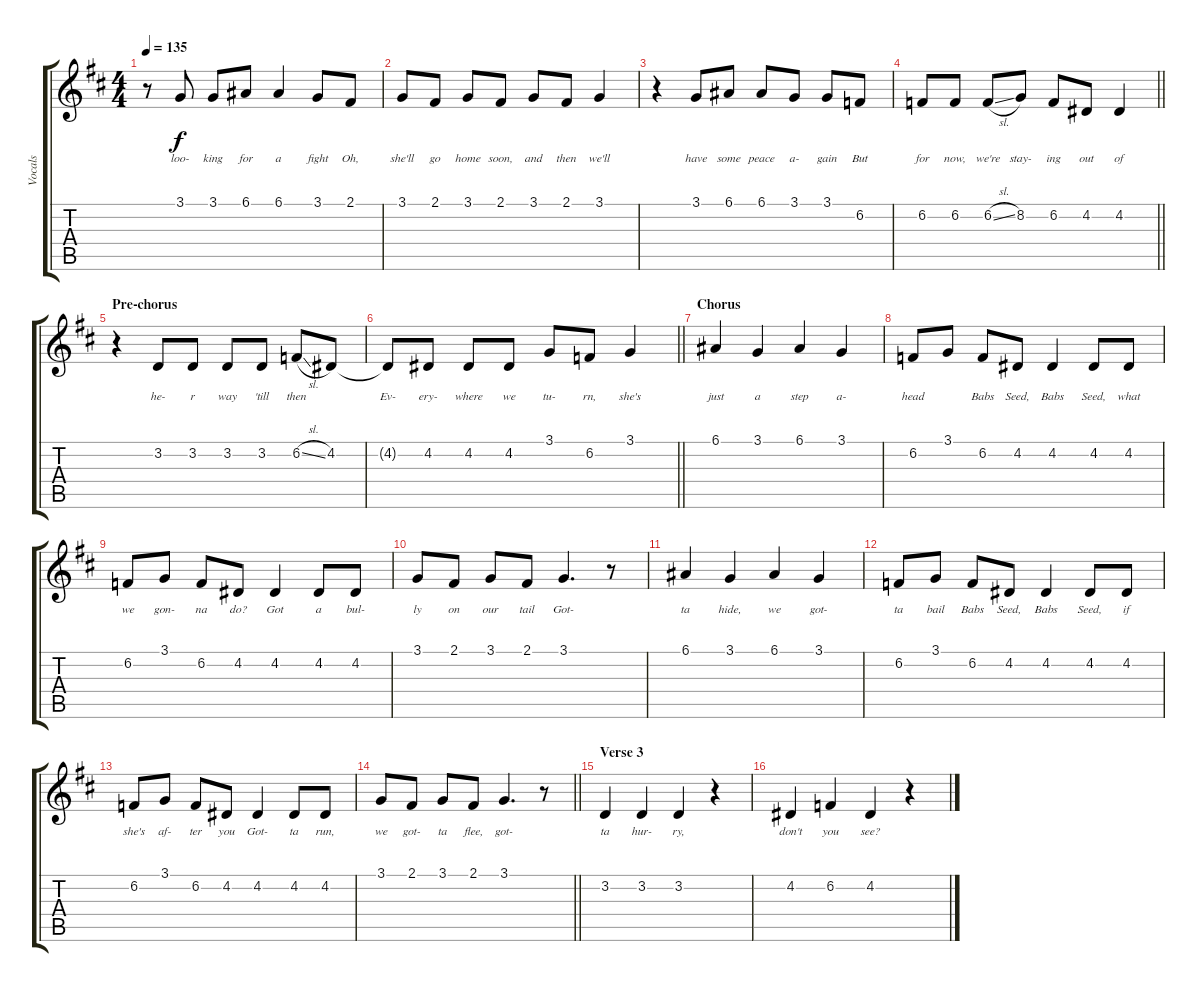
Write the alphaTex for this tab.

\track ("Vocals" "Vocals") {instrument clarinet}
\staff {score tabs}
\tuning (E4 B3 G3 D3 A2 E2) {hide}
\ts (4 4)
\tempo 135
\clef g2
\ks d
r.8{dy f} 3.1.8{lyrics (0 "loo-") lyrics (1 "") lyrics (2 "") lyrics (3 "") lyrics (4 "")} 3.1.8{lyrics (0 "king") lyrics (1 "") lyrics (2 "") lyrics (3 "") lyrics (4 "")} 6.1.8{lyrics (0 "for") lyrics (1 "") lyrics (2 "") lyrics (3 "") lyrics (4 "")} 6.1.4{lyrics (0 "a") lyrics (1 "") lyrics (2 "") lyrics (3 "") lyrics (4 "")} 3.1.8{lyrics (0 "fight") lyrics (1 "") lyrics (2 "") lyrics (3 "") lyrics (4 "")} 2.1.8{lyrics (0 "Oh,") lyrics (1 "") lyrics (2 "") lyrics (3 "") lyrics (4 "")} |
3.1.8{lyrics (0 "she'll") lyrics (1 "") lyrics (2 "") lyrics (3 "") lyrics (4 "")} 2.1.8{lyrics (0 "go") lyrics (1 "") lyrics (2 "") lyrics (3 "") lyrics (4 "")} 3.1.8{lyrics (0 "home") lyrics (1 "") lyrics (2 "") lyrics (3 "") lyrics (4 "")} 2.1.8{lyrics (0 "soon,") lyrics (1 "") lyrics (2 "") lyrics (3 "") lyrics (4 "")} 3.1.8{lyrics (0 "and") lyrics (1 "") lyrics (2 "") lyrics (3 "") lyrics (4 "")} 2.1.8{lyrics (0 "then") lyrics (1 "") lyrics (2 "") lyrics (3 "") lyrics (4 "")} 3.1.4{lyrics (0 "we'll") lyrics (1 "") lyrics (2 "") lyrics (3 "") lyrics (4 "")} |
r.4 3.1.8{lyrics (0 "have") lyrics (1 "") lyrics (2 "") lyrics (3 "") lyrics (4 "")} 6.1.8{lyrics (0 "some") lyrics (1 "") lyrics (2 "") lyrics (3 "") lyrics (4 "")} 6.1.8{lyrics (0 "peace") lyrics (1 "") lyrics (2 "") lyrics (3 "") lyrics (4 "")} 3.1.8{lyrics (0 "a-") lyrics (1 "") lyrics (2 "") lyrics (3 "") lyrics (4 "")} 3.1.8{lyrics (0 "gain") lyrics (1 "") lyrics (2 "") lyrics (3 "") lyrics (4 "")} 6.2.8{lyrics (0 "But") lyrics (1 "") lyrics (2 "") lyrics (3 "") lyrics (4 "")} |
\barLineRight lightlight
6.2.8{lyrics (0 "for") lyrics (1 "") lyrics (2 "") lyrics (3 "") lyrics (4 "")} 6.2.8{lyrics (0 "now,") lyrics (1 "") lyrics (2 "") lyrics (3 "") lyrics (4 "")} 6.2{sl}.8{lyrics (0 "we're") lyrics (1 "") lyrics (2 "") lyrics (3 "") lyrics (4 "")} 8.2.8{lyrics (0 "stay-") lyrics (1 "") lyrics (2 "") lyrics (3 "") lyrics (4 "")} 6.2.8{lyrics (0 "ing") lyrics (1 "") lyrics (2 "") lyrics (3 "") lyrics (4 "")} 4.2.8{lyrics (0 "out") lyrics (1 "") lyrics (2 "") lyrics (3 "") lyrics (4 "")} 4.2.4{lyrics (0 "of") lyrics (1 "") lyrics (2 "") lyrics (3 "") lyrics (4 "")} |
\section ("" "Pre-chorus")
r.4 3.2.8{lyrics (0 "he-") lyrics (1 "") lyrics (2 "") lyrics (3 "") lyrics (4 "")} 3.2.8{lyrics (0 "r") lyrics (1 "") lyrics (2 "") lyrics (3 "") lyrics (4 "")} 3.2.8{lyrics (0 "way") lyrics (1 "") lyrics (2 "") lyrics (3 "") lyrics (4 "")} 3.2.8{lyrics (0 "'till") lyrics (1 "") lyrics (2 "") lyrics (3 "") lyrics (4 "")} 6.2{sl}.8{lyrics (0 "then") lyrics (1 "") lyrics (2 "") lyrics (3 "") lyrics (4 "")} 4.2.8{lyrics (0 "") lyrics (1 "") lyrics (2 "") lyrics (3 "") lyrics (4 "")} |
\barLineRight lightlight
4.2{t}.8{lyrics (0 "Ev-") lyrics (1 "") lyrics (2 "") lyrics (3 "") lyrics (4 "")} 4.2.8{lyrics (0 "ery-") lyrics (1 "") lyrics (2 "") lyrics (3 "") lyrics (4 "")} 4.2.8{lyrics (0 "where") lyrics (1 "") lyrics (2 "") lyrics (3 "") lyrics (4 "")} 4.2.8{lyrics (0 "we") lyrics (1 "") lyrics (2 "") lyrics (3 "") lyrics (4 "")} 3.1.8{lyrics (0 "tu-") lyrics (1 "") lyrics (2 "") lyrics (3 "") lyrics (4 "")} 6.2.8{lyrics (0 "rn,") lyrics (1 "") lyrics (2 "") lyrics (3 "") lyrics (4 "")} 3.1.4{lyrics (0 "she's") lyrics (1 "") lyrics (2 "") lyrics (3 "") lyrics (4 "")} |
\section ("" "Chorus")
6.1.4{lyrics (0 "just") lyrics (1 "") lyrics (2 "") lyrics (3 "") lyrics (4 "")} 3.1.4{lyrics (0 "a") lyrics (1 "") lyrics (2 "") lyrics (3 "") lyrics (4 "")} 6.1.4{lyrics (0 "step") lyrics (1 "") lyrics (2 "") lyrics (3 "") lyrics (4 "")} 3.1.4{lyrics (0 "a-") lyrics (1 "") lyrics (2 "") lyrics (3 "") lyrics (4 "")} |
6.2.8{lyrics (0 "head") lyrics (1 "") lyrics (2 "") lyrics (3 "") lyrics (4 "")} 3.1.8{lyrics (0 "") lyrics (1 "") lyrics (2 "") lyrics (3 "") lyrics (4 "")} 6.2.8{lyrics (0 "Babs") lyrics (1 "") lyrics (2 "") lyrics (3 "") lyrics (4 "")} 4.2.8{lyrics (0 "Seed,") lyrics (1 "") lyrics (2 "") lyrics (3 "") lyrics (4 "")} 4.2.4{lyrics (0 "Babs") lyrics (1 "") lyrics (2 "") lyrics (3 "") lyrics (4 "")} 4.2.8{lyrics (0 "Seed,") lyrics (1 "") lyrics (2 "") lyrics (3 "") lyrics (4 "")} 4.2.8{lyrics (0 "what") lyrics (1 "") lyrics (2 "") lyrics (3 "") lyrics (4 "")} |
6.2.8{lyrics (0 "we") lyrics (1 "") lyrics (2 "") lyrics (3 "") lyrics (4 "")} 3.1.8{lyrics (0 "gon-") lyrics (1 "") lyrics (2 "") lyrics (3 "") lyrics (4 "")} 6.2.8{lyrics (0 "na") lyrics (1 "") lyrics (2 "") lyrics (3 "") lyrics (4 "")} 4.2.8{lyrics (0 "do?") lyrics (1 "") lyrics (2 "") lyrics (3 "") lyrics (4 "")} 4.2.4{lyrics (0 "Got") lyrics (1 "") lyrics (2 "") lyrics (3 "") lyrics (4 "")} 4.2.8{lyrics (0 "a") lyrics (1 "") lyrics (2 "") lyrics (3 "") lyrics (4 "")} 4.2.8{lyrics (0 "bul-") lyrics (1 "") lyrics (2 "") lyrics (3 "") lyrics (4 "")} |
3.1.8{lyrics (0 "ly") lyrics (1 "") lyrics (2 "") lyrics (3 "") lyrics (4 "")} 2.1.8{lyrics (0 "on") lyrics (1 "") lyrics (2 "") lyrics (3 "") lyrics (4 "")} 3.1.8{lyrics (0 "our") lyrics (1 "") lyrics (2 "") lyrics (3 "") lyrics (4 "")} 2.1.8{lyrics (0 "tail") lyrics (1 "") lyrics (2 "") lyrics (3 "") lyrics (4 "")} 3.1.4{d lyrics (0 "Got-") lyrics (1 "") lyrics (2 "") lyrics (3 "") lyrics (4 "")} r.8 |
6.1.4{lyrics (0 "ta") lyrics (1 "") lyrics (2 "") lyrics (3 "") lyrics (4 "")} 3.1.4{lyrics (0 "hide,") lyrics (1 "") lyrics (2 "") lyrics (3 "") lyrics (4 "")} 6.1.4{lyrics (0 "we") lyrics (1 "") lyrics (2 "") lyrics (3 "") lyrics (4 "")} 3.1.4{lyrics (0 "got-") lyrics (1 "") lyrics (2 "") lyrics (3 "") lyrics (4 "")} |
6.2.8{lyrics (0 "ta") lyrics (1 "") lyrics (2 "") lyrics (3 "") lyrics (4 "")} 3.1.8{lyrics (0 "bail") lyrics (1 "") lyrics (2 "") lyrics (3 "") lyrics (4 "")} 6.2.8{lyrics (0 "Babs") lyrics (1 "") lyrics (2 "") lyrics (3 "") lyrics (4 "")} 4.2.8{lyrics (0 "Seed,") lyrics (1 "") lyrics (2 "") lyrics (3 "") lyrics (4 "")} 4.2.4{lyrics (0 "Babs") lyrics (1 "") lyrics (2 "") lyrics (3 "") lyrics (4 "")} 4.2.8{lyrics (0 "Seed,") lyrics (1 "") lyrics (2 "") lyrics (3 "") lyrics (4 "")} 4.2.8{lyrics (0 "if") lyrics (1 "") lyrics (2 "") lyrics (3 "") lyrics (4 "")} |
6.2.8{lyrics (0 "she's") lyrics (1 "") lyrics (2 "") lyrics (3 "") lyrics (4 "")} 3.1.8{lyrics (0 "af-") lyrics (1 "") lyrics (2 "") lyrics (3 "") lyrics (4 "")} 6.2.8{lyrics (0 "ter") lyrics (1 "") lyrics (2 "") lyrics (3 "") lyrics (4 "")} 4.2.8{lyrics (0 "you") lyrics (1 "") lyrics (2 "") lyrics (3 "") lyrics (4 "")} 4.2.4{lyrics (0 "Got-") lyrics (1 "") lyrics (2 "") lyrics (3 "") lyrics (4 "")} 4.2.8{lyrics (0 "ta") lyrics (1 "") lyrics (2 "") lyrics (3 "") lyrics (4 "")} 4.2.8{lyrics (0 "run,") lyrics (1 "") lyrics (2 "") lyrics (3 "") lyrics (4 "")} |
\barLineRight lightlight
3.1.8{lyrics (0 "we") lyrics (1 "") lyrics (2 "") lyrics (3 "") lyrics (4 "")} 2.1.8{lyrics (0 "got-") lyrics (1 "") lyrics (2 "") lyrics (3 "") lyrics (4 "")} 3.1.8{lyrics (0 "ta") lyrics (1 "") lyrics (2 "") lyrics (3 "") lyrics (4 "")} 2.1.8{lyrics (0 "flee,") lyrics (1 "") lyrics (2 "") lyrics (3 "") lyrics (4 "")} 3.1.4{d lyrics (0 "got-") lyrics (1 "") lyrics (2 "") lyrics (3 "") lyrics (4 "")} r.8 |
\section ("" "Verse 3")
3.2.4{lyrics (0 "ta") lyrics (1 "") lyrics (2 "") lyrics (3 "") lyrics (4 "")} 3.2.4{lyrics (0 "hur-") lyrics (1 "") lyrics (2 "") lyrics (3 "") lyrics (4 "")} 3.2.4{lyrics (0 "ry,") lyrics (1 "") lyrics (2 "") lyrics (3 "") lyrics (4 "")} r.4 |
4.2.4{lyrics (0 "don't") lyrics (1 "") lyrics (2 "") lyrics (3 "") lyrics (4 "")} 6.2.4{lyrics (0 "you") lyrics (1 "") lyrics (2 "") lyrics (3 "") lyrics (4 "")} 4.2.4{lyrics (0 "see?") lyrics (1 "") lyrics (2 "") lyrics (3 "") lyrics (4 "")} r.4
